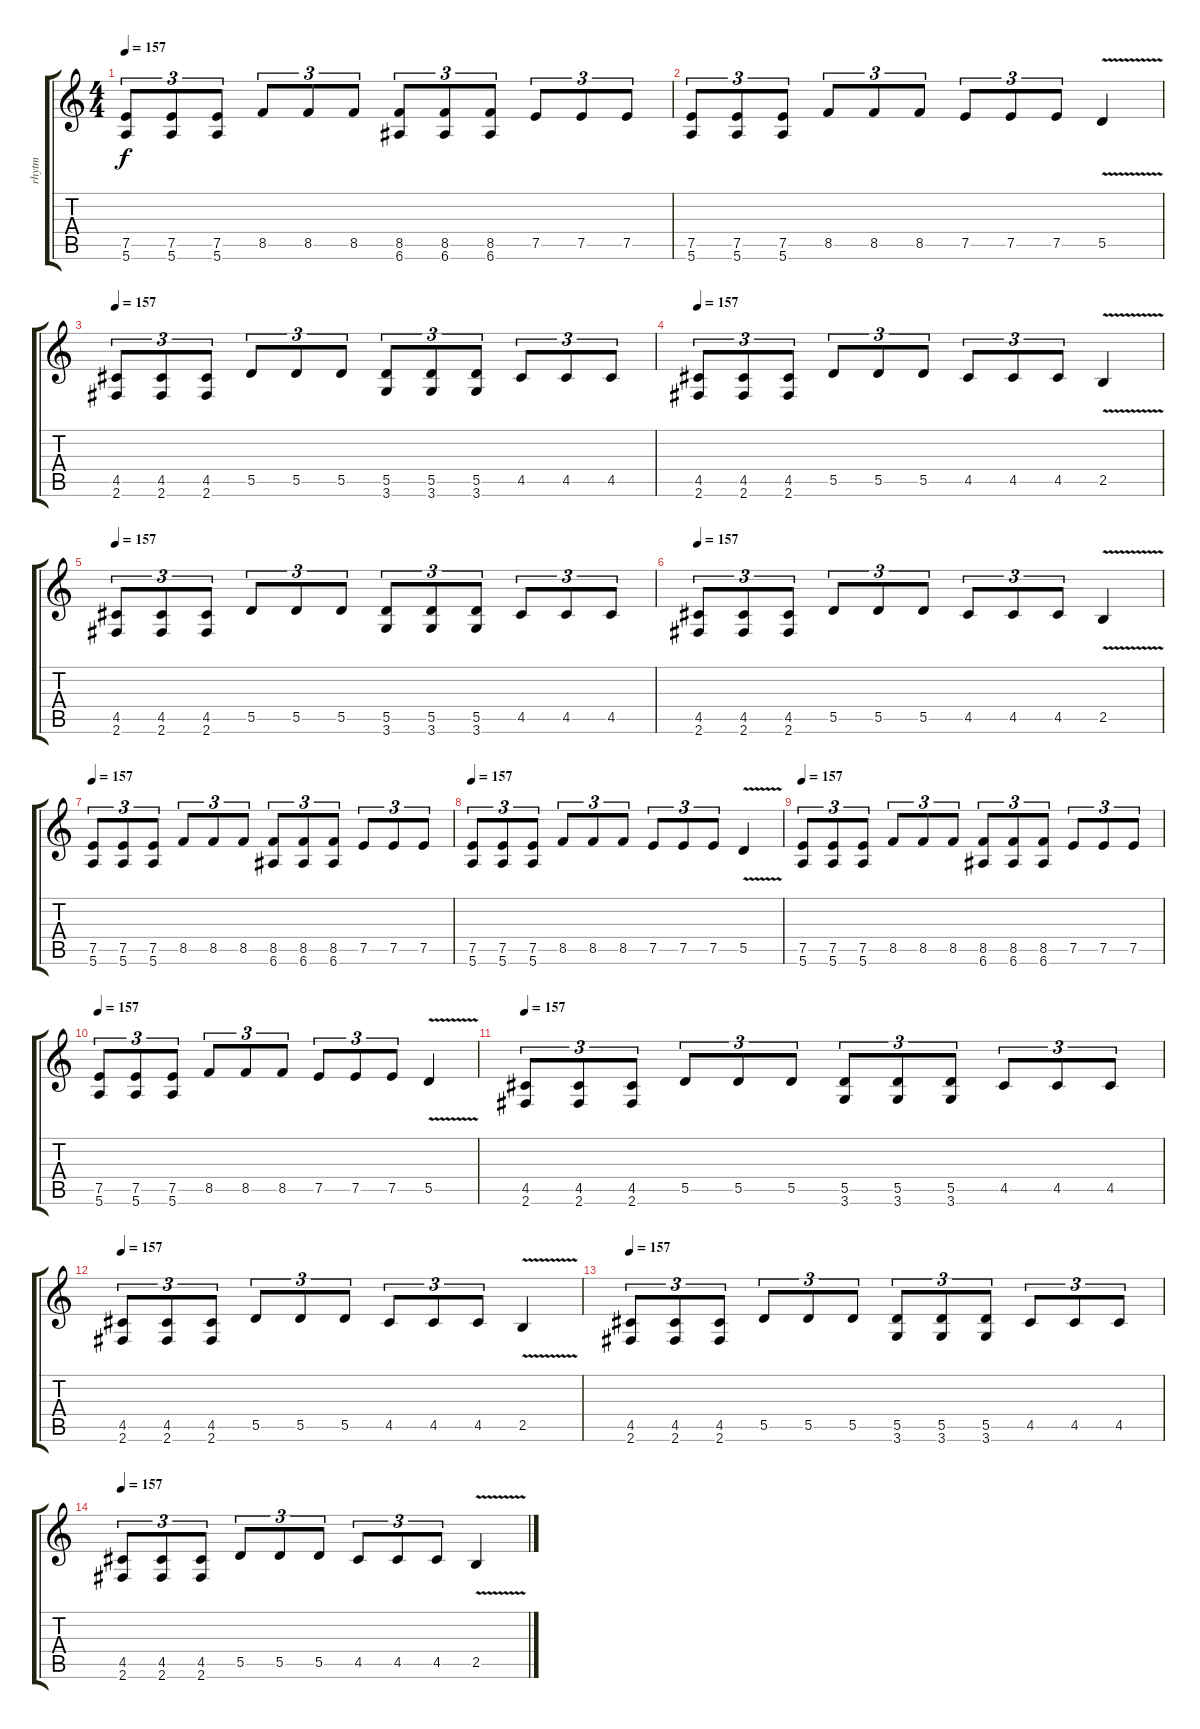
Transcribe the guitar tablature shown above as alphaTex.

\track ("rhytm" "rhytm") {instrument distortionguitar}
\staff {score tabs}
\tuning (E4 B3 G3 D3 A2 E2) {hide}
\ts (4 4)
\tempo 157
\clef g2
\ks c
(7.5 5.6).8{tu (3 2) dy f} (7.5 5.6).8{tu (3 2)} (7.5 5.6).8{tu (3 2)} 8.5.8{tu (3 2)} 8.5.8{tu (3 2)} 8.5.8{tu (3 2)} (8.5 6.6).8{tu (3 2)} (8.5 6.6).8{tu (3 2)} (8.5 6.6).8{tu (3 2)} 7.5.8{tu (3 2)} 7.5.8{tu (3 2)} 7.5.8{tu (3 2)} |
(7.5 5.6).8{tu (3 2)} (7.5 5.6).8{tu (3 2)} (7.5 5.6).8{tu (3 2)} 8.5.8{tu (3 2)} 8.5.8{tu (3 2)} 8.5.8{tu (3 2)} 7.5.8{tu (3 2)} 7.5.8{tu (3 2)} 7.5.8{tu (3 2)} 5.5{v}.4 |
\tempo 157
(4.5 2.6).8{tu (3 2)} (4.5 2.6).8{tu (3 2)} (4.5 2.6).8{tu (3 2)} 5.5.8{tu (3 2)} 5.5.8{tu (3 2)} 5.5.8{tu (3 2)} (5.5 3.6).8{tu (3 2)} (5.5 3.6).8{tu (3 2)} (5.5 3.6).8{tu (3 2)} 4.5.8{tu (3 2)} 4.5.8{tu (3 2)} 4.5.8{tu (3 2)} |
\tempo 157
(4.5 2.6).8{tu (3 2)} (4.5 2.6).8{tu (3 2)} (4.5 2.6).8{tu (3 2)} 5.5.8{tu (3 2)} 5.5.8{tu (3 2)} 5.5.8{tu (3 2)} 4.5.8{tu (3 2)} 4.5.8{tu (3 2)} 4.5.8{tu (3 2)} 2.5{v}.4 |
\tempo 157
(4.5 2.6).8{tu (3 2)} (4.5 2.6).8{tu (3 2)} (4.5 2.6).8{tu (3 2)} 5.5.8{tu (3 2)} 5.5.8{tu (3 2)} 5.5.8{tu (3 2)} (5.5 3.6).8{tu (3 2)} (5.5 3.6).8{tu (3 2)} (5.5 3.6).8{tu (3 2)} 4.5.8{tu (3 2)} 4.5.8{tu (3 2)} 4.5.8{tu (3 2)} |
\tempo 157
(4.5 2.6).8{tu (3 2)} (4.5 2.6).8{tu (3 2)} (4.5 2.6).8{tu (3 2)} 5.5.8{tu (3 2)} 5.5.8{tu (3 2)} 5.5.8{tu (3 2)} 4.5.8{tu (3 2)} 4.5.8{tu (3 2)} 4.5.8{tu (3 2)} 2.5{v}.4 |
\tempo 157
(7.5 5.6).8{tu (3 2)} (7.5 5.6).8{tu (3 2)} (7.5 5.6).8{tu (3 2)} 8.5.8{tu (3 2)} 8.5.8{tu (3 2)} 8.5.8{tu (3 2)} (8.5 6.6).8{tu (3 2)} (8.5 6.6).8{tu (3 2)} (8.5 6.6).8{tu (3 2)} 7.5.8{tu (3 2)} 7.5.8{tu (3 2)} 7.5.8{tu (3 2)} |
\tempo 157
(7.5 5.6).8{tu (3 2)} (7.5 5.6).8{tu (3 2)} (7.5 5.6).8{tu (3 2)} 8.5.8{tu (3 2)} 8.5.8{tu (3 2)} 8.5.8{tu (3 2)} 7.5.8{tu (3 2)} 7.5.8{tu (3 2)} 7.5.8{tu (3 2)} 5.5{v}.4 |
\tempo 157
(7.5 5.6).8{tu (3 2)} (7.5 5.6).8{tu (3 2)} (7.5 5.6).8{tu (3 2)} 8.5.8{tu (3 2)} 8.5.8{tu (3 2)} 8.5.8{tu (3 2)} (8.5 6.6).8{tu (3 2)} (8.5 6.6).8{tu (3 2)} (8.5 6.6).8{tu (3 2)} 7.5.8{tu (3 2)} 7.5.8{tu (3 2)} 7.5.8{tu (3 2)} |
\tempo 157
(7.5 5.6).8{tu (3 2)} (7.5 5.6).8{tu (3 2)} (7.5 5.6).8{tu (3 2)} 8.5.8{tu (3 2)} 8.5.8{tu (3 2)} 8.5.8{tu (3 2)} 7.5.8{tu (3 2)} 7.5.8{tu (3 2)} 7.5.8{tu (3 2)} 5.5{v}.4 |
\tempo 157
(4.5 2.6).8{tu (3 2)} (4.5 2.6).8{tu (3 2)} (4.5 2.6).8{tu (3 2)} 5.5.8{tu (3 2)} 5.5.8{tu (3 2)} 5.5.8{tu (3 2)} (5.5 3.6).8{tu (3 2)} (5.5 3.6).8{tu (3 2)} (5.5 3.6).8{tu (3 2)} 4.5.8{tu (3 2)} 4.5.8{tu (3 2)} 4.5.8{tu (3 2)} |
\tempo 157
(4.5 2.6).8{tu (3 2)} (4.5 2.6).8{tu (3 2)} (4.5 2.6).8{tu (3 2)} 5.5.8{tu (3 2)} 5.5.8{tu (3 2)} 5.5.8{tu (3 2)} 4.5.8{tu (3 2)} 4.5.8{tu (3 2)} 4.5.8{tu (3 2)} 2.5{v}.4 |
\tempo 157
(4.5 2.6).8{tu (3 2)} (4.5 2.6).8{tu (3 2)} (4.5 2.6).8{tu (3 2)} 5.5.8{tu (3 2)} 5.5.8{tu (3 2)} 5.5.8{tu (3 2)} (5.5 3.6).8{tu (3 2)} (5.5 3.6).8{tu (3 2)} (5.5 3.6).8{tu (3 2)} 4.5.8{tu (3 2)} 4.5.8{tu (3 2)} 4.5.8{tu (3 2)} |
\tempo 157
(4.5 2.6).8{tu (3 2)} (4.5 2.6).8{tu (3 2)} (4.5 2.6).8{tu (3 2)} 5.5.8{tu (3 2)} 5.5.8{tu (3 2)} 5.5.8{tu (3 2)} 4.5.8{tu (3 2)} 4.5.8{tu (3 2)} 4.5.8{tu (3 2)} 2.5{v}.4
